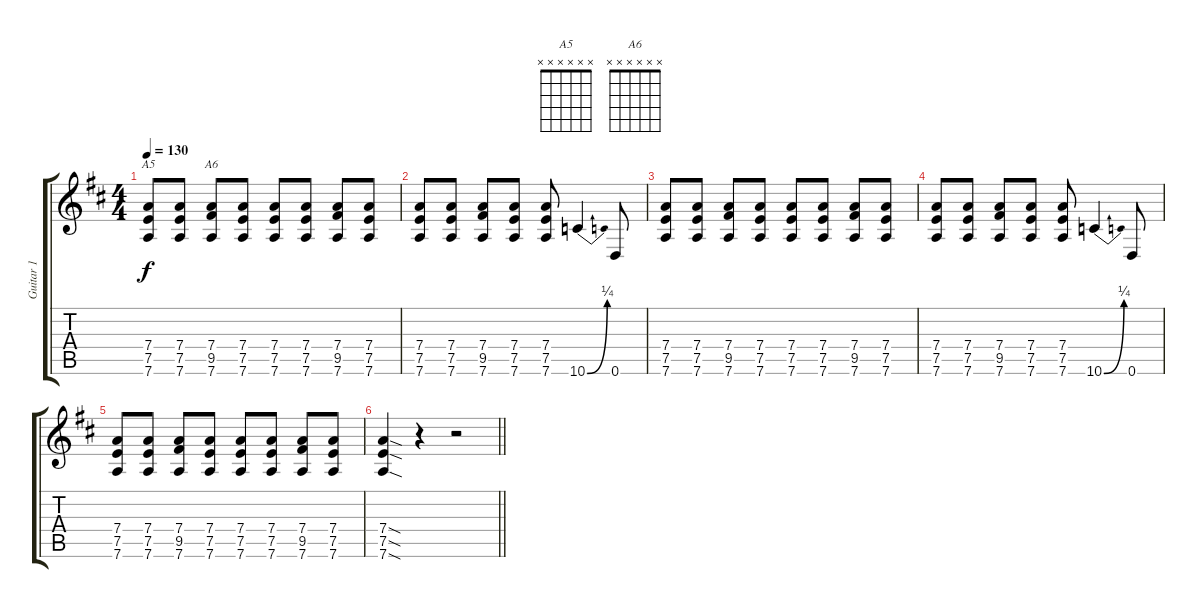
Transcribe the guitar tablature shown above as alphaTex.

\track ("Guitar 1" "Guitar 1") {instrument distortionguitar}
\staff {score tabs}
\tuning (E4 B3 G3 D3 A2 D2) {hide}
\chord ("A5" x x x x x x)
\chord ("A6" x x x x x x)
\ts (4 4)
\tempo 130
\clef g2
\ks d
(7.4 7.5 7.6).8{ch "A5" dy f} (7.4 7.5 7.6).8 (7.4 9.5 7.6).8{ch "A6"} (7.4 7.5 7.6).8 (7.4 7.5 7.6).8 (7.4 7.5 7.6).8 (7.4 9.5 7.6).8 (7.4 7.5 7.6).8 |
(7.4 7.5 7.6).8 (7.4 7.5 7.6).8 (7.4 9.5 7.6).8 (7.4 7.5 7.6).8 (7.4 7.5 7.6).8 10.6{be (bend 0 0 60 1)}.4 0.6.8 |
(7.4 7.5 7.6).8 (7.4 7.5 7.6).8 (7.4 9.5 7.6).8 (7.4 7.5 7.6).8 (7.4 7.5 7.6).8 (7.4 7.5 7.6).8 (7.4 9.5 7.6).8 (7.4 7.5 7.6).8 |
(7.4 7.5 7.6).8 (7.4 7.5 7.6).8 (7.4 9.5 7.6).8 (7.4 7.5 7.6).8 (7.4 7.5 7.6).8 10.6{be (bend 0 0 60 1)}.4 0.6.8 |
(7.4 7.5 7.6).8 (7.4 7.5 7.6).8 (7.4 9.5 7.6).8 (7.4 7.5 7.6).8 (7.4 7.5 7.6).8 (7.4 7.5 7.6).8 (7.4 9.5 7.6).8 (7.4 7.5 7.6).8 |
\barLineRight lightlight
(7.4{sod} 7.5{sod} 7.6{sod}).4 r.4 r.2
